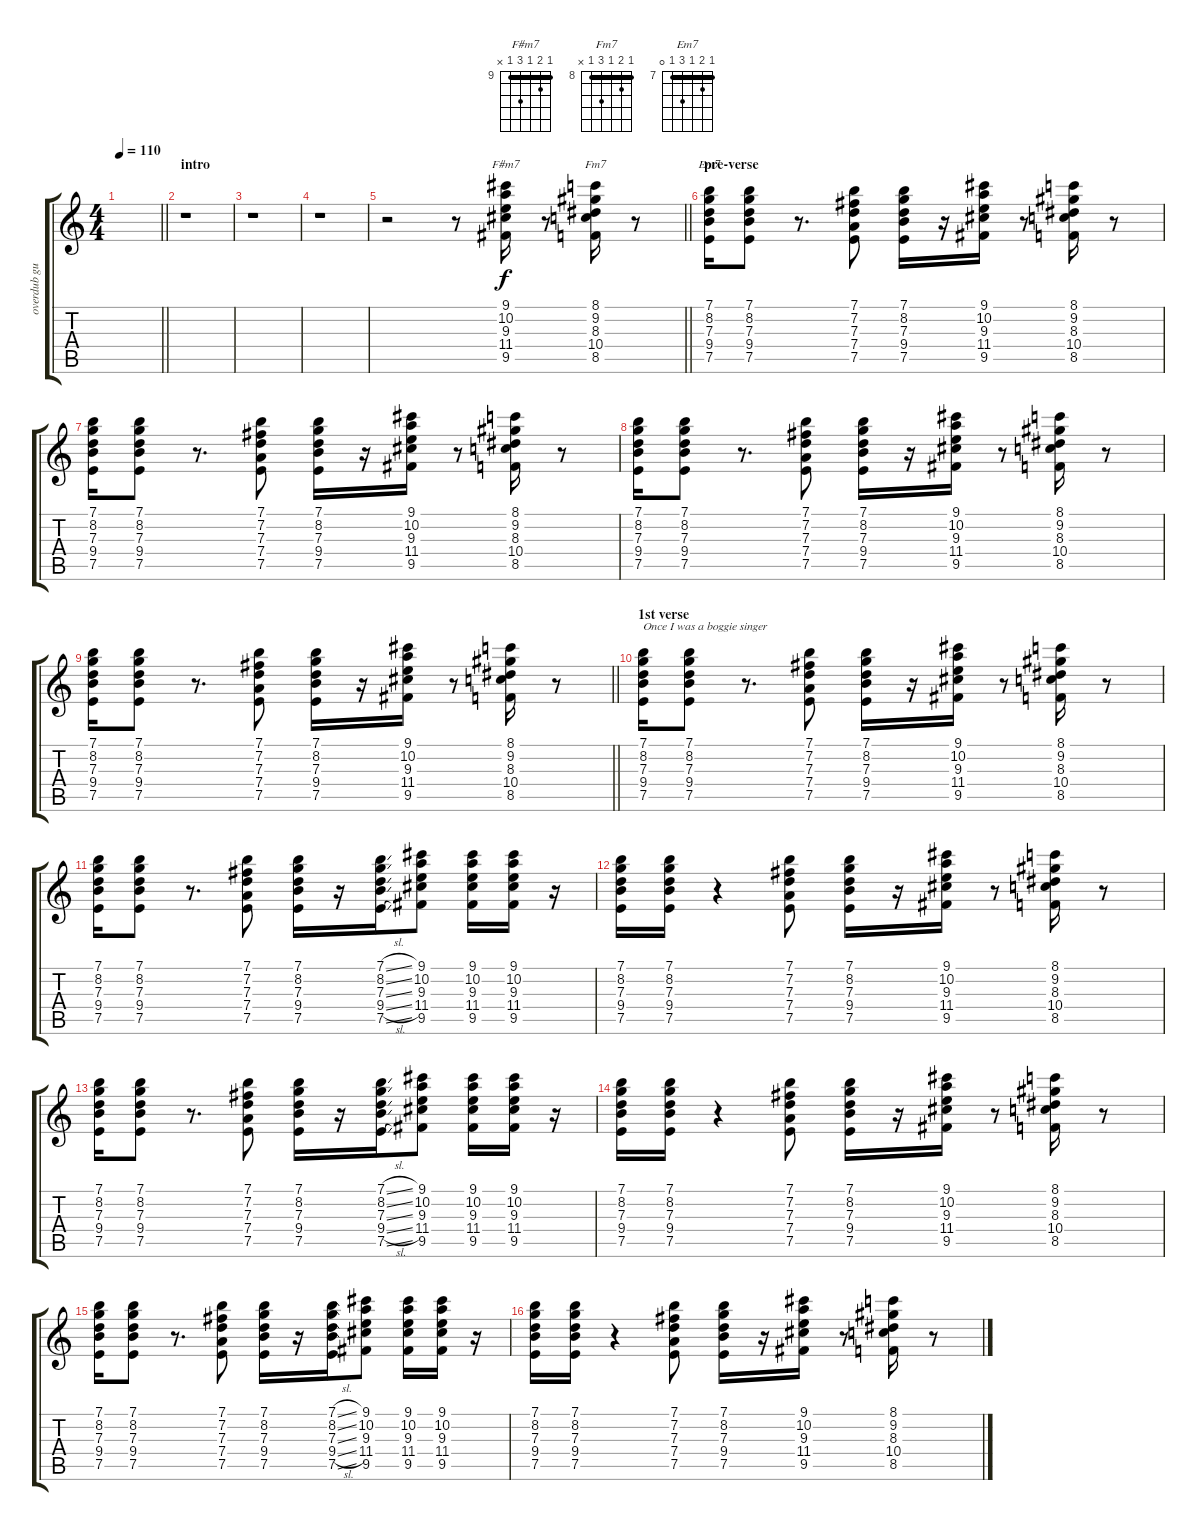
\track ("overdub guitar II" "overdub gu") {instrument electricguitarjazz}
\staff {score tabs}
\tuning (E4 B3 G3 D3 A2 E2) {hide}
\chord ("F#m7" 9 10 9 11 9 x) {firstfret 9 barre 9}
\chord ("Fm7" 8 9 8 10 8 x) {firstfret 8 barre 8}
\chord ("Em7" 7 8 7 9 7 0) {firstfret 7 barre 7}
\ts (4 4)
\tempo 110
\clef g2
\barLineRight lightlight
\ks c
|
\section ("" "intro")
\ks aminor
r.1 |
r.1 |
r.1 |
\barLineRight lightlight
r.2 r.8 (9.1 10.2 9.3 11.4 9.5).16{ch "F#m7"} r.8 (8.1 9.2 8.3 10.4 8.5).16{ch "Fm7"} r.8 |
\section ("" "pre-verse")
(7.1 8.2 7.3 9.4 7.5).16{ch "Em7"} (7.1 8.2 7.3 9.4 7.5).8 r.8{d} (7.1 7.2 7.3 7.4 7.5).8 (7.1 8.2 7.3 9.4 7.5).16 r.16 (9.1 10.2 9.3 11.4 9.5).16 r.8 (8.1 9.2 8.3 10.4 8.5).16 r.8 |
(7.1 8.2 7.3 9.4 7.5).16 (7.1 8.2 7.3 9.4 7.5).8 r.8{d} (7.1 7.2 7.3 7.4 7.5).8 (7.1 8.2 7.3 9.4 7.5).16 r.16 (9.1 10.2 9.3 11.4 9.5).16 r.8 (8.1 9.2 8.3 10.4 8.5).16 r.8 |
(7.1 8.2 7.3 9.4 7.5).16 (7.1 8.2 7.3 9.4 7.5).8 r.8{d} (7.1 7.2 7.3 7.4 7.5).8 (7.1 8.2 7.3 9.4 7.5).16 r.16 (9.1 10.2 9.3 11.4 9.5).16 r.8 (8.1 9.2 8.3 10.4 8.5).16 r.8 |
\barLineRight lightlight
(7.1 8.2 7.3 9.4 7.5).16 (7.1 8.2 7.3 9.4 7.5).8 r.8{d} (7.1 7.2 7.3 7.4 7.5).8 (7.1 8.2 7.3 9.4 7.5).16 r.16 (9.1 10.2 9.3 11.4 9.5).16 r.8 (8.1 9.2 8.3 10.4 8.5).16 r.8 |
\section ("" "1st verse")
(7.1 8.2 7.3 9.4 7.5).16{txt "Once I was a boggie singer"} (7.1 8.2 7.3 9.4 7.5).8 r.8{d} (7.1 7.2 7.3 7.4 7.5).8 (7.1 8.2 7.3 9.4 7.5).16 r.16 (9.1 10.2 9.3 11.4 9.5).16 r.8 (8.1 9.2 8.3 10.4 8.5).16 r.8 |
(7.1 8.2 7.3 9.4 7.5).16 (7.1 8.2 7.3 9.4 7.5).8 r.8{d} (7.1 7.2 7.3 7.4 7.5).8 (7.1 8.2 7.3 9.4 7.5).16 r.16 (7.1{sl} 8.2{sl} 7.3{sl} 9.4{sl} 7.5{sl}).16 (9.1 10.2 9.3 11.4 9.5).8 (9.1 10.2 9.3 11.4 9.5).16 (9.1 10.2 9.3 11.4 9.5).16 r.16 |
(7.1 8.2 7.3 9.4 7.5).16 (7.1 8.2 7.3 9.4 7.5).16 r.4 (7.1 7.2 7.3 7.4 7.5).8 (7.1 8.2 7.3 9.4 7.5).16 r.16 (9.1 10.2 9.3 11.4 9.5).16 r.8 (8.1 9.2 8.3 10.4 8.5).16 r.8 |
(7.1 8.2 7.3 9.4 7.5).16 (7.1 8.2 7.3 9.4 7.5).8 r.8{d} (7.1 7.2 7.3 7.4 7.5).8 (7.1 8.2 7.3 9.4 7.5).16 r.16 (7.1{sl} 8.2{sl} 7.3{sl} 9.4{sl} 7.5{sl}).16 (9.1 10.2 9.3 11.4 9.5).8 (9.1 10.2 9.3 11.4 9.5).16 (9.1 10.2 9.3 11.4 9.5).16 r.16 |
(7.1 8.2 7.3 9.4 7.5).16 (7.1 8.2 7.3 9.4 7.5).16 r.4 (7.1 7.2 7.3 7.4 7.5).8 (7.1 8.2 7.3 9.4 7.5).16 r.16 (9.1 10.2 9.3 11.4 9.5).16 r.8 (8.1 9.2 8.3 10.4 8.5).16 r.8 |
(7.1 8.2 7.3 9.4 7.5).16 (7.1 8.2 7.3 9.4 7.5).8 r.8{d} (7.1 7.2 7.3 7.4 7.5).8 (7.1 8.2 7.3 9.4 7.5).16 r.16 (7.1{sl} 8.2{sl} 7.3{sl} 9.4{sl} 7.5{sl}).16 (9.1 10.2 9.3 11.4 9.5).8 (9.1 10.2 9.3 11.4 9.5).16 (9.1 10.2 9.3 11.4 9.5).16 r.16 |
(7.1 8.2 7.3 9.4 7.5).16 (7.1 8.2 7.3 9.4 7.5).16 r.4 (7.1 7.2 7.3 7.4 7.5).8 (7.1 8.2 7.3 9.4 7.5).16 r.16 (9.1 10.2 9.3 11.4 9.5).16 r.8 (8.1 9.2 8.3 10.4 8.5).16 r.8
